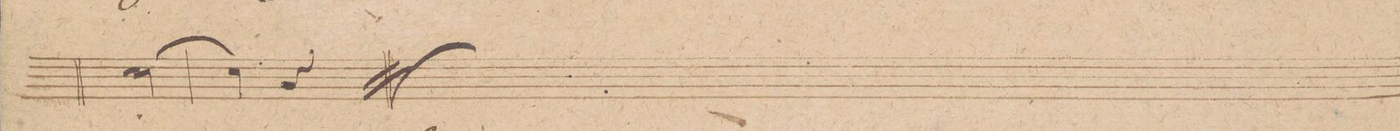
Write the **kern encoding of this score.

**kern
*I"Corno 1mo in C.
*clefG2
*k[b-]
*M2/4
[2cc\
=64
4cc\]
4r
==
*-
